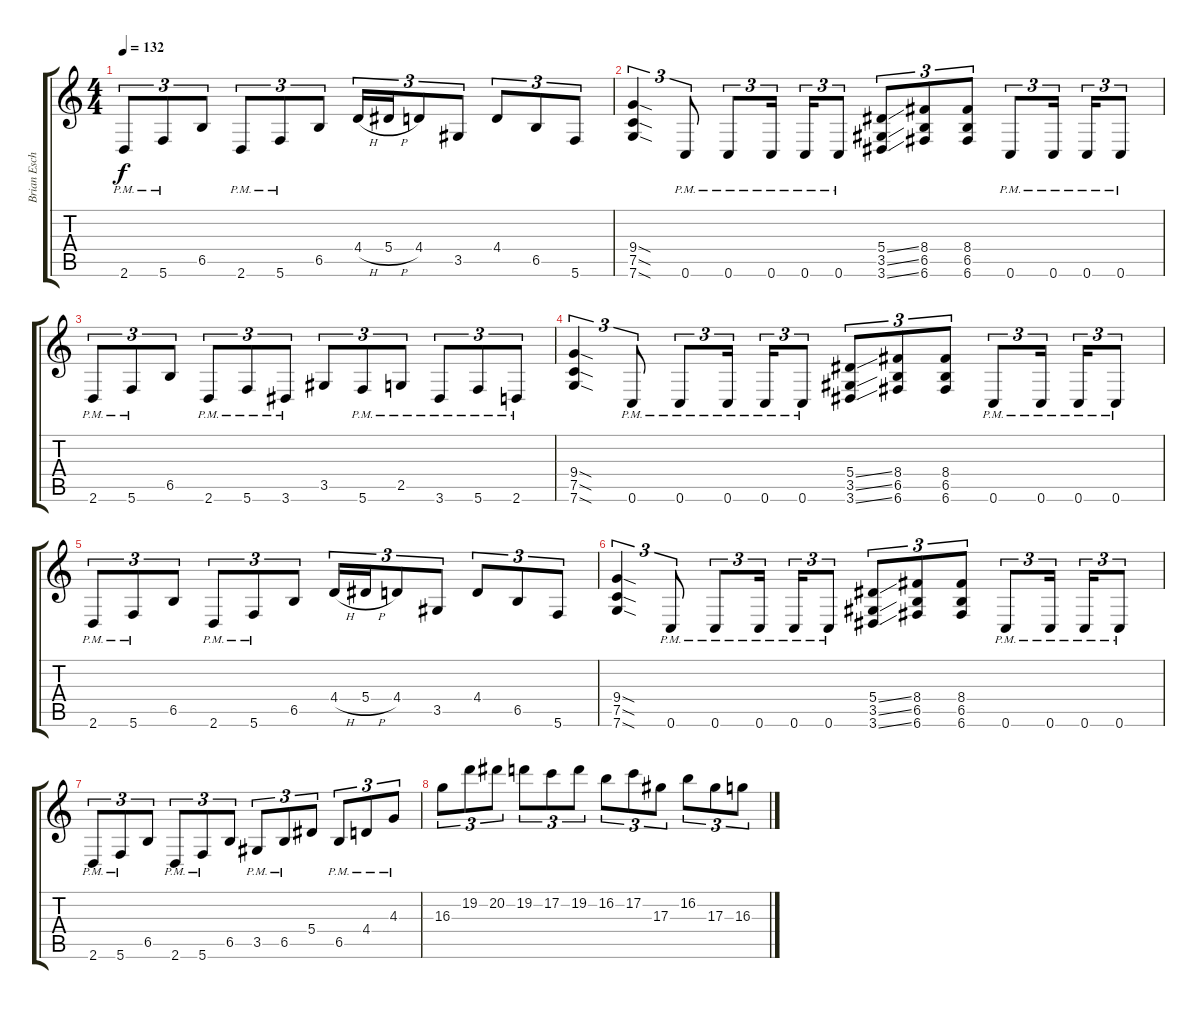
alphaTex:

\track ("Brian Eschbach (Lead Guitar)" "Brian Esch") {instrument distortionguitar}
\staff {score tabs}
\tuning (C4 G3 Eb3 Bb2 F2 C2) {hide}
\ts (4 4)
\tempo 132
\clef g2
\ks c
2.6{pm}.8{tu (3 2) dy f} 5.6{pm}.8{tu (3 2)} 6.5.8{tu (3 2)} 2.6{pm}.8{tu (3 2)} 5.6{pm}.8{tu (3 2)} 6.5.8{tu (3 2)} 4.4{h}.16{tu (3 2)} 5.4{h}.16{tu (3 2)} 4.4.8{tu (3 2)} 3.5.8{tu (3 2)} 4.4.8{tu (3 2)} 6.5.8{tu (3 2)} 5.6.8{tu (3 2)} |
(9.4{sod} 7.5{sod} 7.6{sod}).4{tu (3 2)} 0.6{pm}.8{tu (3 2)} 0.6{pm}.8{tu (3 2)} 0.6{pm}.16{tu (3 2)} 0.6{pm}.16{tu (3 2)} 0.6{pm}.8{tu (3 2)} (5.4{ss} 3.5{ss} 3.6{ss}).8{tu (3 2)} (8.4 6.5 6.6).8{tu (3 2)} (8.4 6.5 6.6).8{tu (3 2)} 0.6{pm}.8{tu (3 2)} 0.6{pm}.16{tu (3 2)} 0.6{pm}.16{tu (3 2)} 0.6{pm}.8{tu (3 2)} |
2.6{pm}.8{tu (3 2)} 5.6{pm}.8{tu (3 2)} 6.5.8{tu (3 2)} 2.6{pm}.8{tu (3 2)} 5.6{pm}.8{tu (3 2)} 3.6{pm}.8{tu (3 2)} 3.5.8{tu (3 2)} 5.6{pm}.8{tu (3 2)} 2.5{pm}.8{tu (3 2)} 3.6{pm}.8{tu (3 2)} 5.6{pm}.8{tu (3 2)} 2.6{pm}.8{tu (3 2)} |
(9.4{sod} 7.5{sod} 7.6{sod}).4{tu (3 2)} 0.6{pm}.8{tu (3 2)} 0.6{pm}.8{tu (3 2)} 0.6{pm}.16{tu (3 2)} 0.6{pm}.16{tu (3 2)} 0.6{pm}.8{tu (3 2)} (5.4{ss} 3.5{ss} 3.6{ss}).8{tu (3 2)} (8.4 6.5 6.6).8{tu (3 2)} (8.4 6.5 6.6).8{tu (3 2)} 0.6{pm}.8{tu (3 2)} 0.6{pm}.16{tu (3 2)} 0.6{pm}.16{tu (3 2)} 0.6{pm}.8{tu (3 2)} |
2.6{pm}.8{tu (3 2)} 5.6{pm}.8{tu (3 2)} 6.5.8{tu (3 2)} 2.6{pm}.8{tu (3 2)} 5.6{pm}.8{tu (3 2)} 6.5.8{tu (3 2)} 4.4{h}.16{tu (3 2)} 5.4{h}.16{tu (3 2)} 4.4.8{tu (3 2)} 3.5.8{tu (3 2)} 4.4.8{tu (3 2)} 6.5.8{tu (3 2)} 5.6.8{tu (3 2)} |
(9.4{sod} 7.5{sod} 7.6{sod}).4{tu (3 2)} 0.6{pm}.8{tu (3 2)} 0.6{pm}.8{tu (3 2)} 0.6{pm}.16{tu (3 2)} 0.6{pm}.16{tu (3 2)} 0.6{pm}.8{tu (3 2)} (5.4{ss} 3.5{ss} 3.6{ss}).8{tu (3 2)} (8.4 6.5 6.6).8{tu (3 2)} (8.4 6.5 6.6).8{tu (3 2)} 0.6{pm}.8{tu (3 2)} 0.6{pm}.16{tu (3 2)} 0.6{pm}.16{tu (3 2)} 0.6{pm}.8{tu (3 2)} |
2.6{pm}.8{tu (3 2)} 5.6{pm}.8{tu (3 2)} 6.5.8{tu (3 2)} 2.6{pm}.8{tu (3 2)} 5.6{pm}.8{tu (3 2)} 6.5.8{tu (3 2)} 3.5{pm}.8{tu (3 2)} 6.5{pm}.8{tu (3 2)} 5.4.8{tu (3 2)} 6.5{pm}.8{tu (3 2)} 4.4{pm}.8{tu (3 2)} 4.3{pm}.8{tu (3 2)} |
16.3.8{tu (3 2) balance 8} 19.2.8{tu (3 2)} 20.2.8{tu (3 2)} 19.2.8{tu (3 2)} 17.2.8{tu (3 2)} 19.2.8{tu (3 2)} 16.2.8{tu (3 2)} 17.2.8{tu (3 2)} 17.3.8{tu (3 2)} 16.2.8{tu (3 2)} 17.3.8{tu (3 2)} 16.3.8{tu (3 2)}
